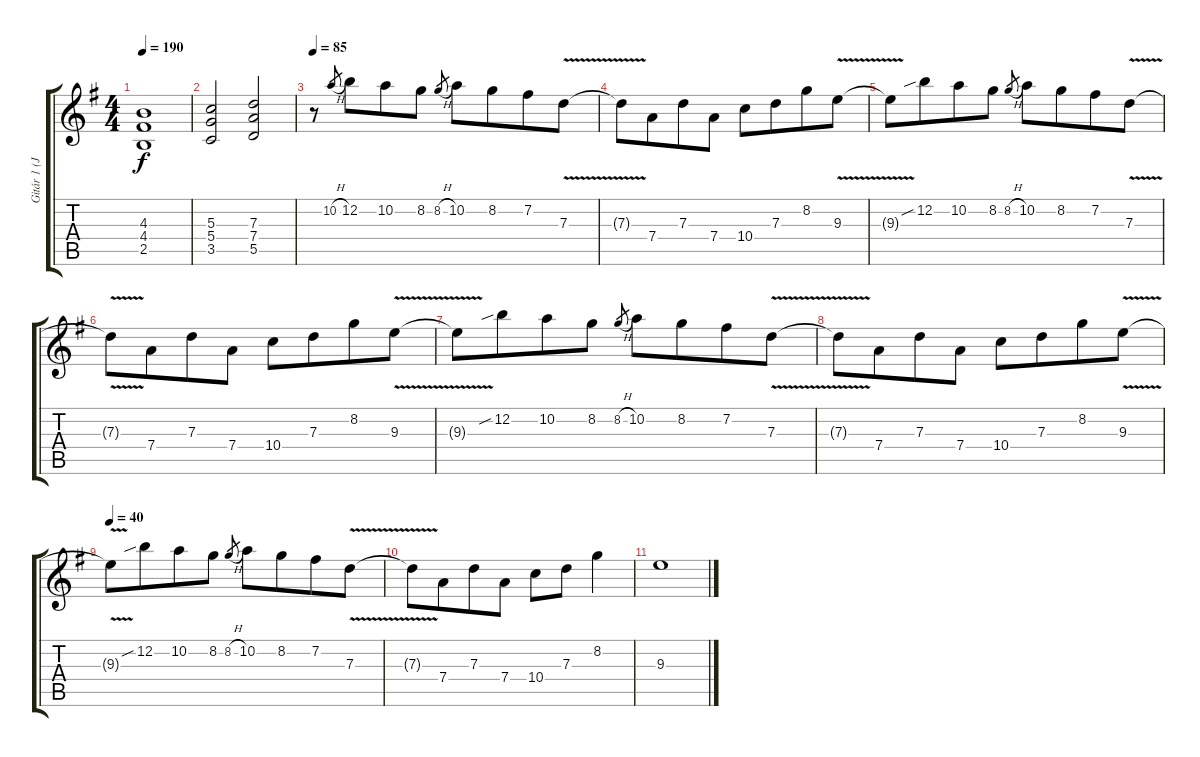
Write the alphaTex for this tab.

\track ("Gitár 1 (Janick Gers)" "Gitár 1 (J") {instrument distortionguitar}
\staff {score tabs}
\tuning (E4 B3 G3 D3 A2 E2) {hide}
\ts (4 4)
\tempo 190
\clef g2
\ks g
(4.3 4.4 2.5).1{dy f} |
(5.3 5.4 3.5).2 (7.3 7.4 5.5).2 |
\tempo 85
r.8 10.2{h}.8{gr} 12.2.8{beam merge} 10.2.8 8.2.8 8.2{h}.8{gr} 10.2.8 8.2.8{beam merge} 7.2.8 7.3{v}.8 |
7.3{t}.8 7.4.8{beam merge} 7.3.8 7.4.8 10.4.8 7.3.8{beam merge} 8.2.8 9.3{v}.8 |
9.3{t}.8 12.2{sib}.8{beam merge} 10.2.8 8.2.8 8.2{h}.8{gr} 10.2.8 8.2.8{beam merge} 7.2.8 7.3{v}.8 |
7.3{t}.8 7.4.8{beam merge} 7.3.8 7.4.8 10.4.8 7.3.8{beam merge} 8.2.8 9.3{v}.8 |
9.3{t}.8 12.2{sib}.8{beam merge} 10.2.8 8.2.8 8.2{h}.8{gr} 10.2.8 8.2.8{beam merge} 7.2.8 7.3{v}.8 |
7.3{t}.8 7.4.8{beam merge} 7.3.8 7.4.8 10.4.8 7.3.8{beam merge} 8.2.8 9.3{v}.8 |
\tempo 40
9.3{t}.8 12.2{sib}.8{beam merge} 10.2.8 8.2.8 8.2{h}.8{gr} 10.2.8 8.2.8{beam merge} 7.2.8 7.3{v}.8 |
7.3{t}.8 7.4.8{beam merge} 7.3.8 7.4.8 10.4.8 7.3.8{beam merge} 8.2.4 |
9.3.1
